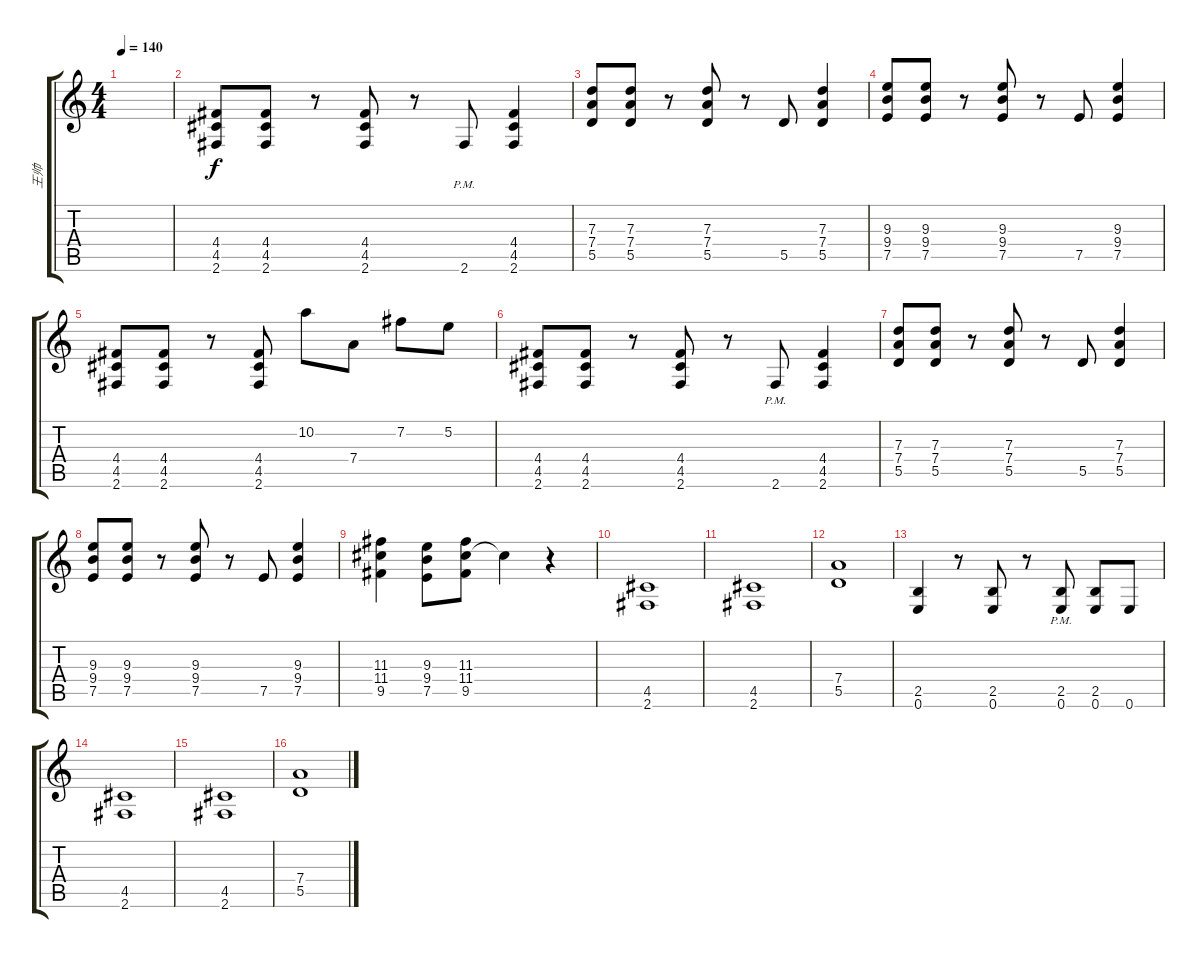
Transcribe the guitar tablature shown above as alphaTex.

\track ("王帅" "王帅") {instrument distortionguitar}
\staff {score tabs}
\tuning (E4 B3 G3 D3 A2 E2) {hide}
\ts (4 4)
\tempo 140
\clef g2
\ks c
|
(4.4 4.5 2.6).8 (4.4 4.5 2.6).8 r.8 (4.4 4.5 2.6).8 r.8 2.6{pm}.8 (4.4 4.5 2.6).4 |
(7.3 7.4 5.5).8 (7.3 7.4 5.5).8 r.8 (7.3 7.4 5.5).8 r.8 5.5.8 (7.3 7.4 5.5).4 |
(9.3 9.4 7.5).8 (9.3 9.4 7.5).8 r.8 (9.3 9.4 7.5).8 r.8 7.5.8 (9.3 9.4 7.5).4 |
(4.4 4.5 2.6).8 (4.4 4.5 2.6).8 r.8 (4.4 4.5 2.6).8 10.2.8 7.4.8 7.2.8 5.2.8 |
(4.4 4.5 2.6).8 (4.4 4.5 2.6).8 r.8 (4.4 4.5 2.6).8 r.8 2.6{pm}.8 (4.4 4.5 2.6).4 |
(7.3 7.4 5.5).8 (7.3 7.4 5.5).8 r.8 (7.3 7.4 5.5).8 r.8 5.5.8 (7.3 7.4 5.5).4 |
(9.3 9.4 7.5).8 (9.3 9.4 7.5).8 r.8 (9.3 9.4 7.5).8 r.8 7.5.8 (9.3 9.4 7.5).4 |
(11.3 11.4 9.5).4 (9.3 9.4 7.5).8 (11.3 11.4 9.5).8 11.4{t}.4 r.4 |
(4.5 2.6).1 |
(4.5 2.6).1 |
(7.4 5.5).1 |
(2.5 0.6).4 r.8 (2.5 0.6).8 r.8 (2.5 0.6{pm}).8 (2.5 0.6).8 0.6.8 |
(4.5 2.6).1 |
(4.5 2.6).1 |
(7.4 5.5).1
